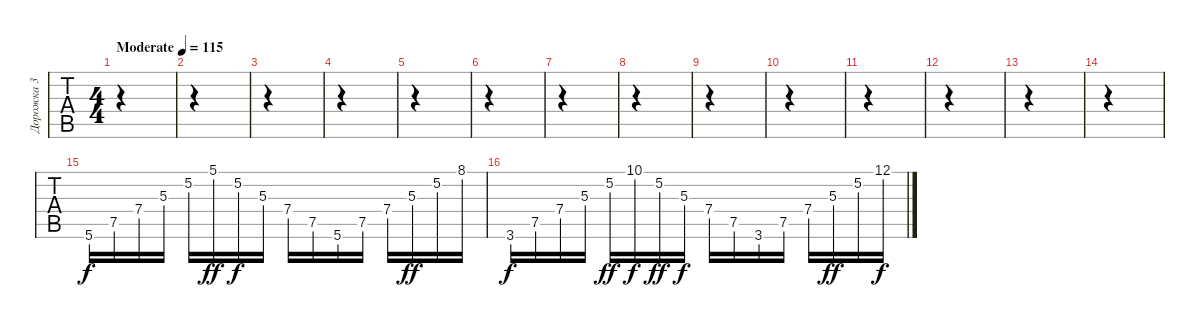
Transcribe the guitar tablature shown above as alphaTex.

\track ("Дорожка 3" "Дорожка 3") {instrument acousticguitarsteel}
\staff {tabs}
\tuning (E4 B3 G3 D3 A2 E2) {hide}
\ts (4 4)
\tempo (115 "Moderate")
\clef g2
\ks c
|
|
|
|
|
|
|
|
|
|
|
|
|
|
5.6.16{instrument tremolostrings} 7.5.16 7.4.16 5.3.16 5.2.16 5.1.16{dy ff} 5.2.16{dy f} 5.3.16 7.4.16 7.5.16 5.6.16 7.5.16 7.4.16 5.3.16{dy ff} 5.2.16 8.1.16 |
3.6.16{dy f} 7.5.16 7.4.16 5.3.16 5.2.16{dy ff} 10.1.16{dy f} 5.2.16{dy ff} 5.3.16{dy f} 7.4.16 7.5.16 3.6.16 7.5.16 7.4.16 5.3.16{dy ff} 5.2.16 12.1.16{dy f}
